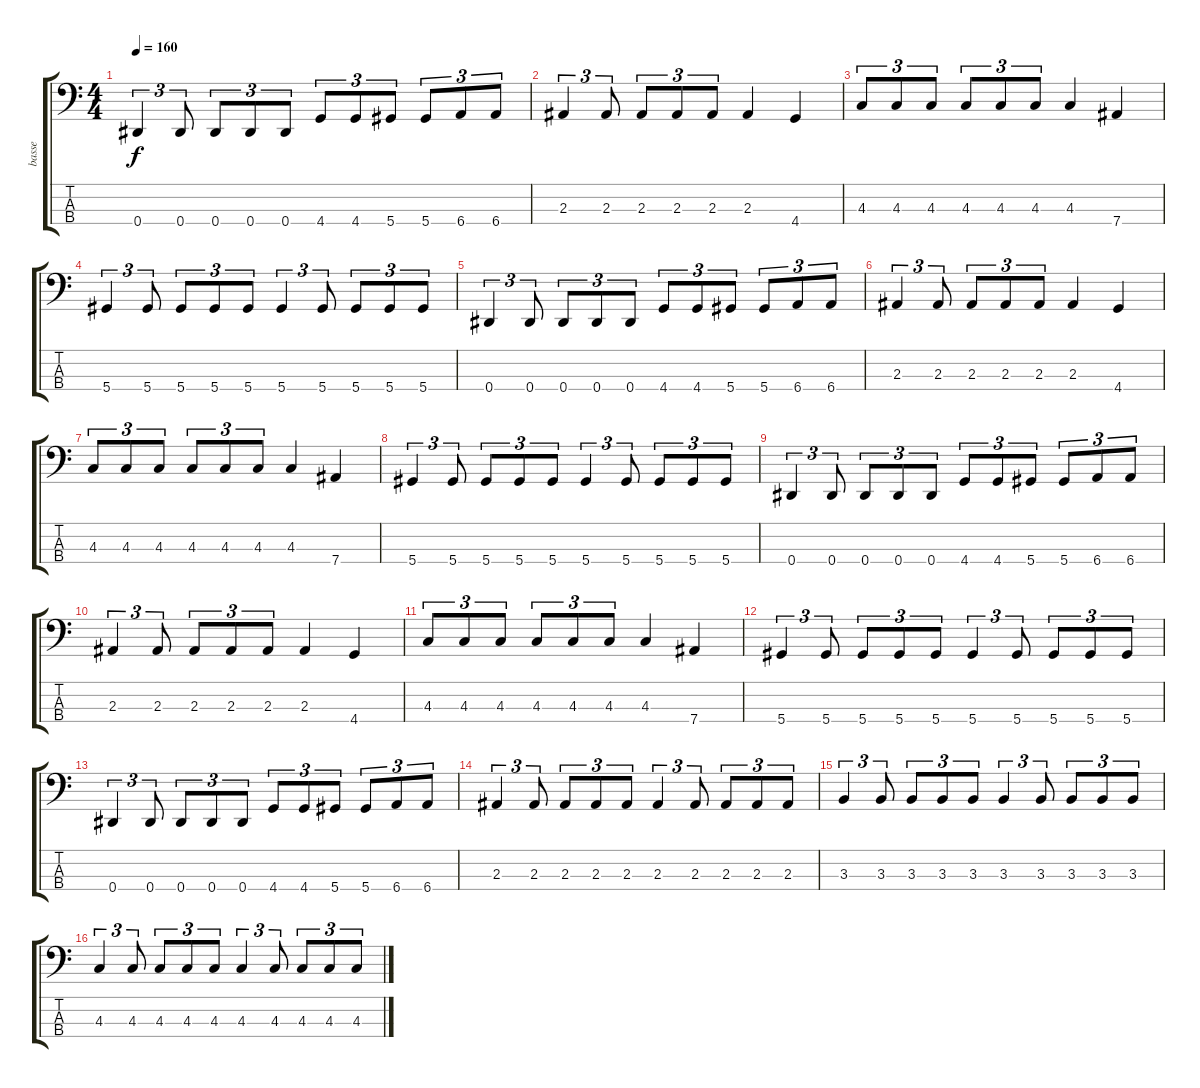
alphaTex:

\track ("basse" "basse") {instrument electricbasspick}
\staff {score tabs}
\tuning (Gb2 Db2 Ab1 Eb1) {hide}
\ts (4 4)
\tempo 160
\clef f4
\ks c
0.4.4{tu (3 2) dy f} 0.4.8{tu (3 2)} 0.4.8{tu (3 2)} 0.4.8{tu (3 2)} 0.4.8{tu (3 2)} 4.4.8{tu (3 2)} 4.4.8{tu (3 2)} 5.4.8{tu (3 2)} 5.4.8{tu (3 2)} 6.4.8{tu (3 2)} 6.4.8{tu (3 2)} |
2.3.4{tu (3 2)} 2.3.8{tu (3 2)} 2.3.8{tu (3 2)} 2.3.8{tu (3 2)} 2.3.8{tu (3 2)} 2.3.4 4.4.4 |
4.3.8{tu (3 2)} 4.3.8{tu (3 2)} 4.3.8{tu (3 2)} 4.3.8{tu (3 2)} 4.3.8{tu (3 2)} 4.3.8{tu (3 2)} 4.3.4 7.4.4 |
5.4.4{tu (3 2)} 5.4.8{tu (3 2)} 5.4.8{tu (3 2)} 5.4.8{tu (3 2)} 5.4.8{tu (3 2)} 5.4.4{tu (3 2)} 5.4.8{tu (3 2)} 5.4.8{tu (3 2)} 5.4.8{tu (3 2)} 5.4.8{tu (3 2)} |
0.4.4{tu (3 2)} 0.4.8{tu (3 2)} 0.4.8{tu (3 2)} 0.4.8{tu (3 2)} 0.4.8{tu (3 2)} 4.4.8{tu (3 2)} 4.4.8{tu (3 2)} 5.4.8{tu (3 2)} 5.4.8{tu (3 2)} 6.4.8{tu (3 2)} 6.4.8{tu (3 2)} |
2.3.4{tu (3 2)} 2.3.8{tu (3 2)} 2.3.8{tu (3 2)} 2.3.8{tu (3 2)} 2.3.8{tu (3 2)} 2.3.4 4.4.4 |
4.3.8{tu (3 2)} 4.3.8{tu (3 2)} 4.3.8{tu (3 2)} 4.3.8{tu (3 2)} 4.3.8{tu (3 2)} 4.3.8{tu (3 2)} 4.3.4 7.4.4 |
5.4.4{tu (3 2)} 5.4.8{tu (3 2)} 5.4.8{tu (3 2)} 5.4.8{tu (3 2)} 5.4.8{tu (3 2)} 5.4.4{tu (3 2)} 5.4.8{tu (3 2)} 5.4.8{tu (3 2)} 5.4.8{tu (3 2)} 5.4.8{tu (3 2)} |
0.4.4{tu (3 2)} 0.4.8{tu (3 2)} 0.4.8{tu (3 2)} 0.4.8{tu (3 2)} 0.4.8{tu (3 2)} 4.4.8{tu (3 2)} 4.4.8{tu (3 2)} 5.4.8{tu (3 2)} 5.4.8{tu (3 2)} 6.4.8{tu (3 2)} 6.4.8{tu (3 2)} |
2.3.4{tu (3 2)} 2.3.8{tu (3 2)} 2.3.8{tu (3 2)} 2.3.8{tu (3 2)} 2.3.8{tu (3 2)} 2.3.4 4.4.4 |
4.3.8{tu (3 2)} 4.3.8{tu (3 2)} 4.3.8{tu (3 2)} 4.3.8{tu (3 2)} 4.3.8{tu (3 2)} 4.3.8{tu (3 2)} 4.3.4 7.4.4 |
5.4.4{tu (3 2)} 5.4.8{tu (3 2)} 5.4.8{tu (3 2)} 5.4.8{tu (3 2)} 5.4.8{tu (3 2)} 5.4.4{tu (3 2)} 5.4.8{tu (3 2)} 5.4.8{tu (3 2)} 5.4.8{tu (3 2)} 5.4.8{tu (3 2)} |
0.4.4{tu (3 2)} 0.4.8{tu (3 2)} 0.4.8{tu (3 2)} 0.4.8{tu (3 2)} 0.4.8{tu (3 2)} 4.4.8{tu (3 2)} 4.4.8{tu (3 2)} 5.4.8{tu (3 2)} 5.4.8{tu (3 2)} 6.4.8{tu (3 2)} 6.4.8{tu (3 2)} |
2.3.4{tu (3 2)} 2.3.8{tu (3 2)} 2.3.8{tu (3 2)} 2.3.8{tu (3 2)} 2.3.8{tu (3 2)} 2.3.4{tu (3 2)} 2.3.8{tu (3 2)} 2.3.8{tu (3 2)} 2.3.8{tu (3 2)} 2.3.8{tu (3 2)} |
3.3.4{tu (3 2)} 3.3.8{tu (3 2)} 3.3.8{tu (3 2)} 3.3.8{tu (3 2)} 3.3.8{tu (3 2)} 3.3.4{tu (3 2)} 3.3.8{tu (3 2)} 3.3.8{tu (3 2)} 3.3.8{tu (3 2)} 3.3.8{tu (3 2)} |
4.3.4{tu (3 2)} 4.3.8{tu (3 2)} 4.3.8{tu (3 2)} 4.3.8{tu (3 2)} 4.3.8{tu (3 2)} 4.3.4{tu (3 2)} 4.3.8{tu (3 2)} 4.3.8{tu (3 2)} 4.3.8{tu (3 2)} 4.3.8{tu (3 2)}
